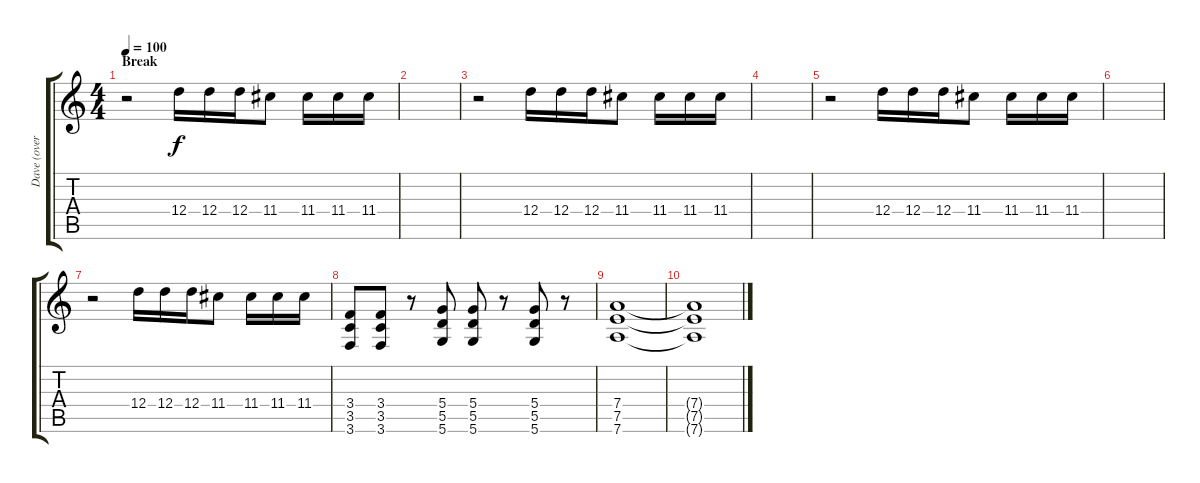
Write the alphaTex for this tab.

\track ("Dave (overdub)" "Dave (over") {instrument distortionguitar}
\staff {score tabs}
\tuning (E4 B3 G3 D3 A2 D2) {hide}
\ts (4 4)
\section ("" "Break")
\tempo 100
\clef g2
\ks c
r.2{dy f} 12.4.16{volume 16} 12.4.16 12.4.16 11.4.8 11.4.16 11.4.16 11.4.16 |
|
r.2 12.4.16{volume 16} 12.4.16 12.4.16 11.4.8 11.4.16 11.4.16 11.4.16 |
|
r.2 12.4.16{volume 16} 12.4.16 12.4.16 11.4.8 11.4.16 11.4.16 11.4.16 |
|
r.2 12.4.16{volume 16} 12.4.16 12.4.16 11.4.8 11.4.16 11.4.16 11.4.16 |
(3.4 3.5 3.6).8{balance 8} (3.4 3.5 3.6).8 r.8 (5.4 5.5 5.6).8 (5.4 5.5 5.6).8 r.8 (5.4 5.5 5.6).8 r.8 |
(7.4 7.5 7.6).1 |
(7.4{t} 7.5{t} 7.6{t}).1
